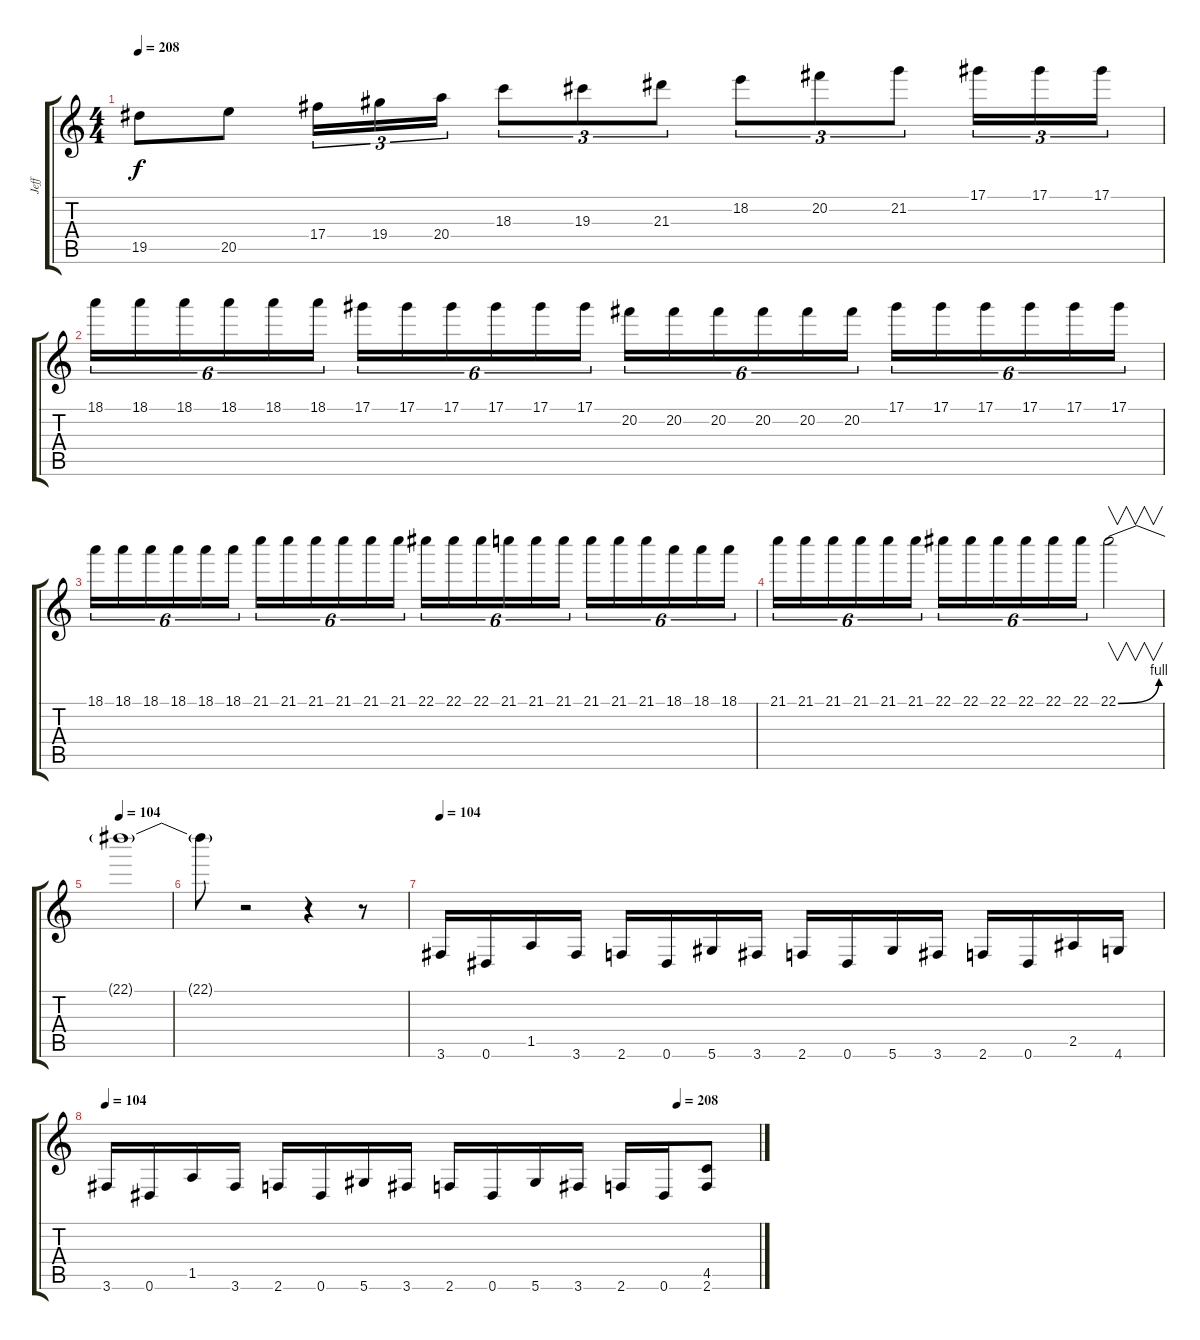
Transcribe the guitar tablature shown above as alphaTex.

\track ("Jeff" "Jeff") {instrument distortionguitar}
\staff {score tabs}
\tuning (Eb4 Bb3 Gb3 Db3 Ab2 Eb2) {hide}
\ts (4 4)
\tempo 208
\clef g2
\ks c
19.5.8{dy f} 20.5.8 17.4.16{tu (3 2)} 19.4.16{tu (3 2)} 20.4.16{tu (3 2)} 18.3.8{tu (3 2)} 19.3.8{tu (3 2)} 21.3.8{tu (3 2)} 18.2.8{tu (3 2)} 20.2.8{tu (3 2)} 21.2.8{tu (3 2)} 17.1.16{tu (3 2)} 17.1.16{tu (3 2)} 17.1.16{tu (3 2)} |
18.1.16{tu (6 4)} 18.1.16{tu (6 4)} 18.1.16{tu (6 4)} 18.1.16{tu (6 4)} 18.1.16{tu (6 4)} 18.1.16{tu (6 4)} 17.1.16{tu (6 4)} 17.1.16{tu (6 4)} 17.1.16{tu (6 4)} 17.1.16{tu (6 4)} 17.1.16{tu (6 4)} 17.1.16{tu (6 4)} 20.2.16{tu (6 4)} 20.2.16{tu (6 4)} 20.2.16{tu (6 4)} 20.2.16{tu (6 4)} 20.2.16{tu (6 4)} 20.2.16{tu (6 4)} 17.1.16{tu (6 4)} 17.1.16{tu (6 4)} 17.1.16{tu (6 4)} 17.1.16{tu (6 4)} 17.1.16{tu (6 4)} 17.1.16{tu (6 4)} |
18.1.16{tu (6 4)} 18.1.16{tu (6 4)} 18.1.16{tu (6 4)} 18.1.16{tu (6 4)} 18.1.16{tu (6 4)} 18.1.16{tu (6 4)} 21.1.16{tu (6 4)} 21.1.16{tu (6 4)} 21.1.16{tu (6 4)} 21.1.16{tu (6 4)} 21.1.16{tu (6 4)} 21.1.16{tu (6 4)} 22.1.16{tu (6 4)} 22.1.16{tu (6 4)} 22.1.16{tu (6 4)} 21.1.16{tu (6 4)} 21.1.16{tu (6 4)} 21.1.16{tu (6 4)} 21.1.16{tu (6 4)} 21.1.16{tu (6 4)} 21.1.16{tu (6 4)} 18.1.16{tu (6 4)} 18.1.16{tu (6 4)} 18.1.16{tu (6 4)} |
21.1.16{tu (6 4)} 21.1.16{tu (6 4)} 21.1.16{tu (6 4)} 21.1.16{tu (6 4)} 21.1.16{tu (6 4)} 21.1.16{tu (6 4)} 22.1.16{tu (6 4)} 22.1.16{tu (6 4)} 22.1.16{tu (6 4)} 22.1.16{tu (6 4)} 22.1.16{tu (6 4)} 22.1.16{tu (6 4)} 22.1{be (bend 0 0 60 4)}.2{v} |
\tempo 104
22.1{t}.1 |
22.1{t}.8 r.2 r.4 r.8 |
\tempo 104
3.6.16 0.6.16 1.5.16 3.6.16 2.6.16 0.6.16 5.6.16 3.6.16 2.6.16 0.6.16 5.6.16 3.6.16 2.6.16 0.6.16 2.5.16 4.6.16 |
\tempo 104
\tempo (208 0.875)
3.6.16 0.6.16 1.5.16 3.6.16 2.6.16 0.6.16 5.6.16 3.6.16 2.6.16 0.6.16 5.6.16 3.6.16 2.6.16 0.6.16 (4.5 2.6).8
